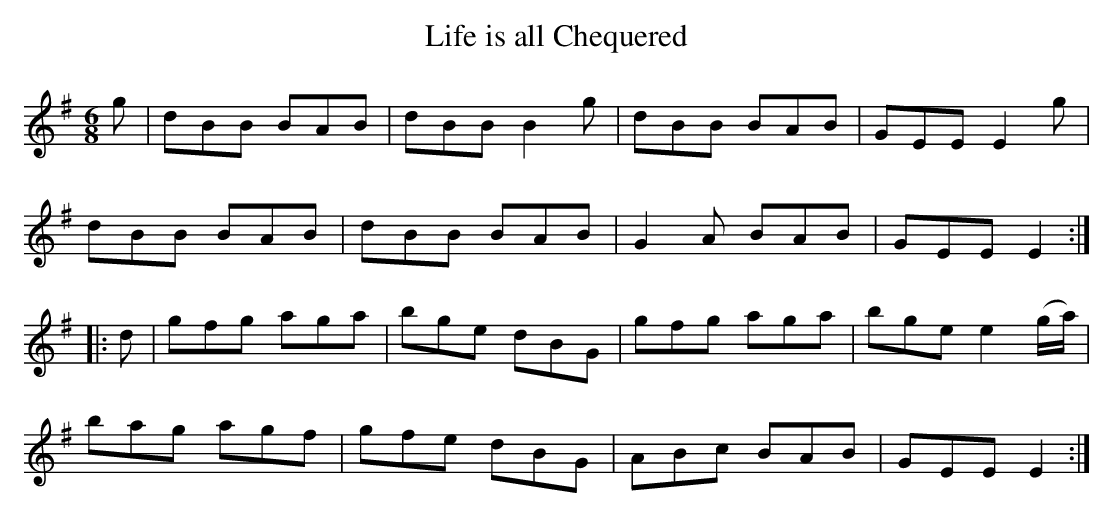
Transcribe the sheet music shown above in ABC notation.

X:1
T:Life is all Chequered
M:6/8
L:1/8
K:G
g|dBB BAB|dBB B2g|dBB BAB|GEE E2g|
dBB BAB|dBB BAB|G2A BAB|GEE E2:|
|:d|gfg aga|bge dBG|gfg aga|bge e2 (g/a/)|
bag agf|gfe dBG|ABc BAB|GEE E2:|]
